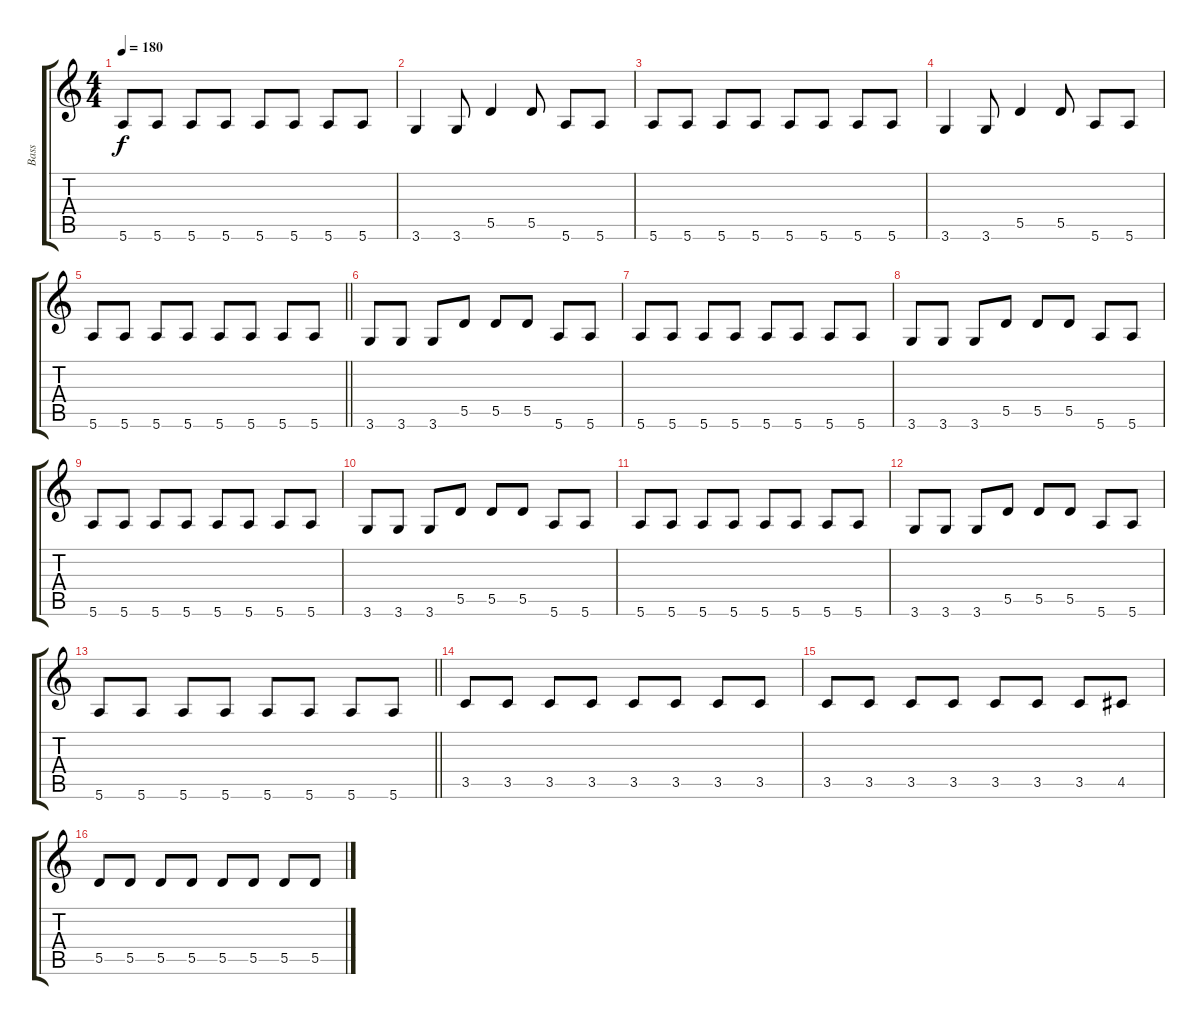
\track ("Bass" "Bass") {instrument electricbassfinger}
\staff {score tabs}
\tuning (E4 B3 G3 D3 A2 E2) {hide}
\ts (4 4)
\tempo 180
\clef g2
\ks c
5.6.8{dy f} 5.6.8 5.6.8 5.6.8 5.6.8 5.6.8 5.6.8 5.6.8 |
3.6.4 3.6.8 5.5.4 5.5.8 5.6.8 5.6.8 |
5.6.8 5.6.8 5.6.8 5.6.8 5.6.8 5.6.8 5.6.8 5.6.8 |
3.6.4 3.6.8 5.5.4 5.5.8 5.6.8 5.6.8 |
\barLineRight lightlight
5.6.8 5.6.8 5.6.8 5.6.8 5.6.8 5.6.8 5.6.8 5.6.8 |
3.6.8 3.6.8 3.6.8 5.5.8 5.5.8 5.5.8 5.6.8 5.6.8 |
5.6.8 5.6.8 5.6.8 5.6.8 5.6.8 5.6.8 5.6.8 5.6.8 |
3.6.8 3.6.8 3.6.8 5.5.8 5.5.8 5.5.8 5.6.8 5.6.8 |
5.6.8 5.6.8 5.6.8 5.6.8 5.6.8 5.6.8 5.6.8 5.6.8 |
3.6.8 3.6.8 3.6.8 5.5.8 5.5.8 5.5.8 5.6.8 5.6.8 |
5.6.8 5.6.8 5.6.8 5.6.8 5.6.8 5.6.8 5.6.8 5.6.8 |
3.6.8 3.6.8 3.6.8 5.5.8 5.5.8 5.5.8 5.6.8 5.6.8 |
\barLineRight lightlight
5.6.8 5.6.8 5.6.8 5.6.8 5.6.8 5.6.8 5.6.8 5.6.8 |
3.5.8 3.5.8 3.5.8 3.5.8 3.5.8 3.5.8 3.5.8 3.5.8 |
3.5.8 3.5.8 3.5.8 3.5.8 3.5.8 3.5.8 3.5.8 4.5.8 |
5.5.8 5.5.8 5.5.8 5.5.8 5.5.8 5.5.8 5.5.8 5.5.8
